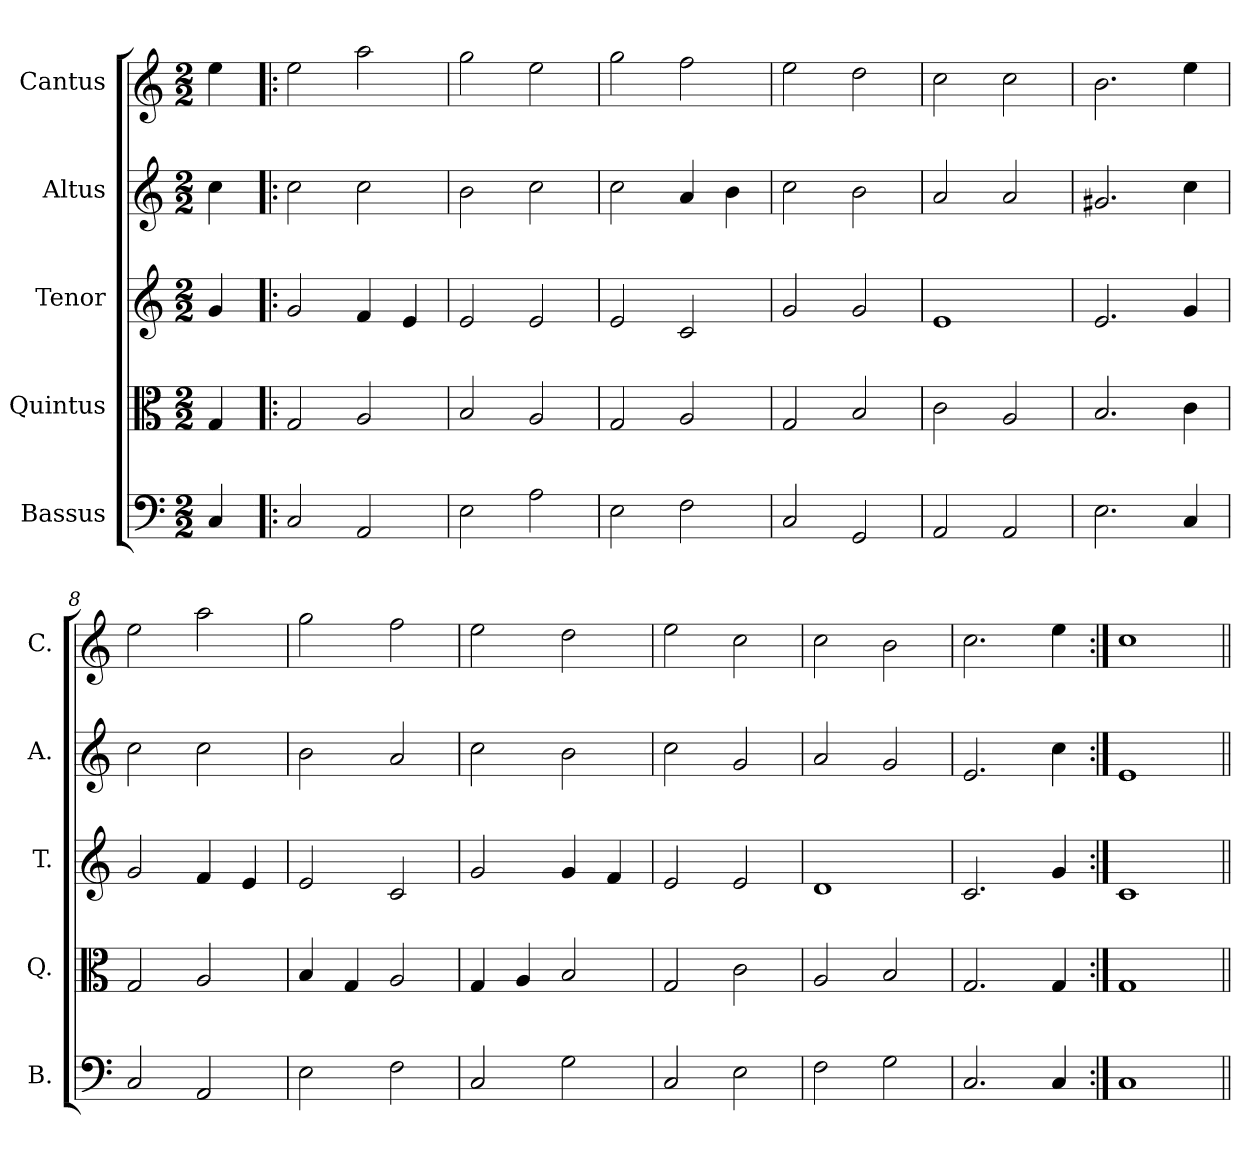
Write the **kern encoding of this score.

**kern	**kern	**kern	**kern	**kern
*part5	*part4	*part3	*part2	*part1
*staff5	*staff4	*staff3	*staff2	*staff1
*I"Bassus	*I"Quintus	*I"Tenor	*I"Altus	*I"Cantus
*I'B.	*I'Q.	*I'T.	*I'A.	*I'C.
*clefF4	*clefC3	*clefG2	*clefG2	*clefG2
*k[]	*k[]	*k[]	*k[]	*k[]
*C:	*C:	*C:	*C:	*C:
*M2/2	*M2/2	*M2/2	*M2/2	*M2/2
=1	=1	=1	=1	=1
4C/	4G/	4g/	4cc\	4ee\
=2!|:	=2!|:	=2!|:	=2!|:	=2!|:
2C/	2G/	2g/	2cc\	2ee\
2AA/	2A/	4f/	2cc\	2aa\
.	.	4e/	.	.
=3	=3	=3	=3	=3
2E\	2B/	2e/	2b\	2gg\
2A\	2A/	2e/	2cc\	2ee\
=4	=4	=4	=4	=4
2E\	2G/	2e/	2cc\	2gg\
2F\	2A/	2c/	4a/	2ff\
.	.	.	4b\	.
=5	=5	=5	=5	=5
2C/	2G/	2g/	2cc\	2ee\
2GG/	2B/	2g/	2b\	2dd\
=6	=6	=6	=6	=6
2AA/	2c\	1e/	2a/	2cc\
2AA/	2A/	.	2a/	2cc\
=7	=7	=7	=7	=7
2.E\	2.B/	2.e/	2.g#X/	2.b\
4C/	4c\	4g/	4cc\	4ee\
=8	=8	=8	=8	=8
2C/	2G/	2g/	2cc\	2ee\
2AA/	2A/	4f/	2cc\	2aa\
.	.	4e/	.	.
=9	=9	=9	=9	=9
2E\	4B/	2e/	2b\	2gg\
.	4G/	.	.	.
2F\	2A/	2c/	2a/	2ff\
=10	=10	=10	=10	=10
2C/	4G/	2g/	2cc\	2ee\
.	4A/	.	.	.
2G\	2B/	4g/	2b\	2dd\
.	.	4f/	.	.
=11	=11	=11	=11	=11
2C/	2G/	2e/	2cc\	2ee\
2E\	2c\	2e/	2g/	2cc\
=12	=12	=12	=12	=12
2F\	2A/	1d/	2a/	2cc\
2G\	2B/	.	2g/	2b\
=13	=13	=13	=13	=13
2.C/	2.G/	2.c/	2.e/	2.cc\
4C/	4G/	4g/	4cc\	4ee\
!!LO:LB:g=z
=14:|!	=14:|!	=14:|!	=14:|!	=14:|!
1C/	1G/	1c/	1e/	1cc\
=||	=||	=||	=||	=||
*-	*-	*-	*-	*-
